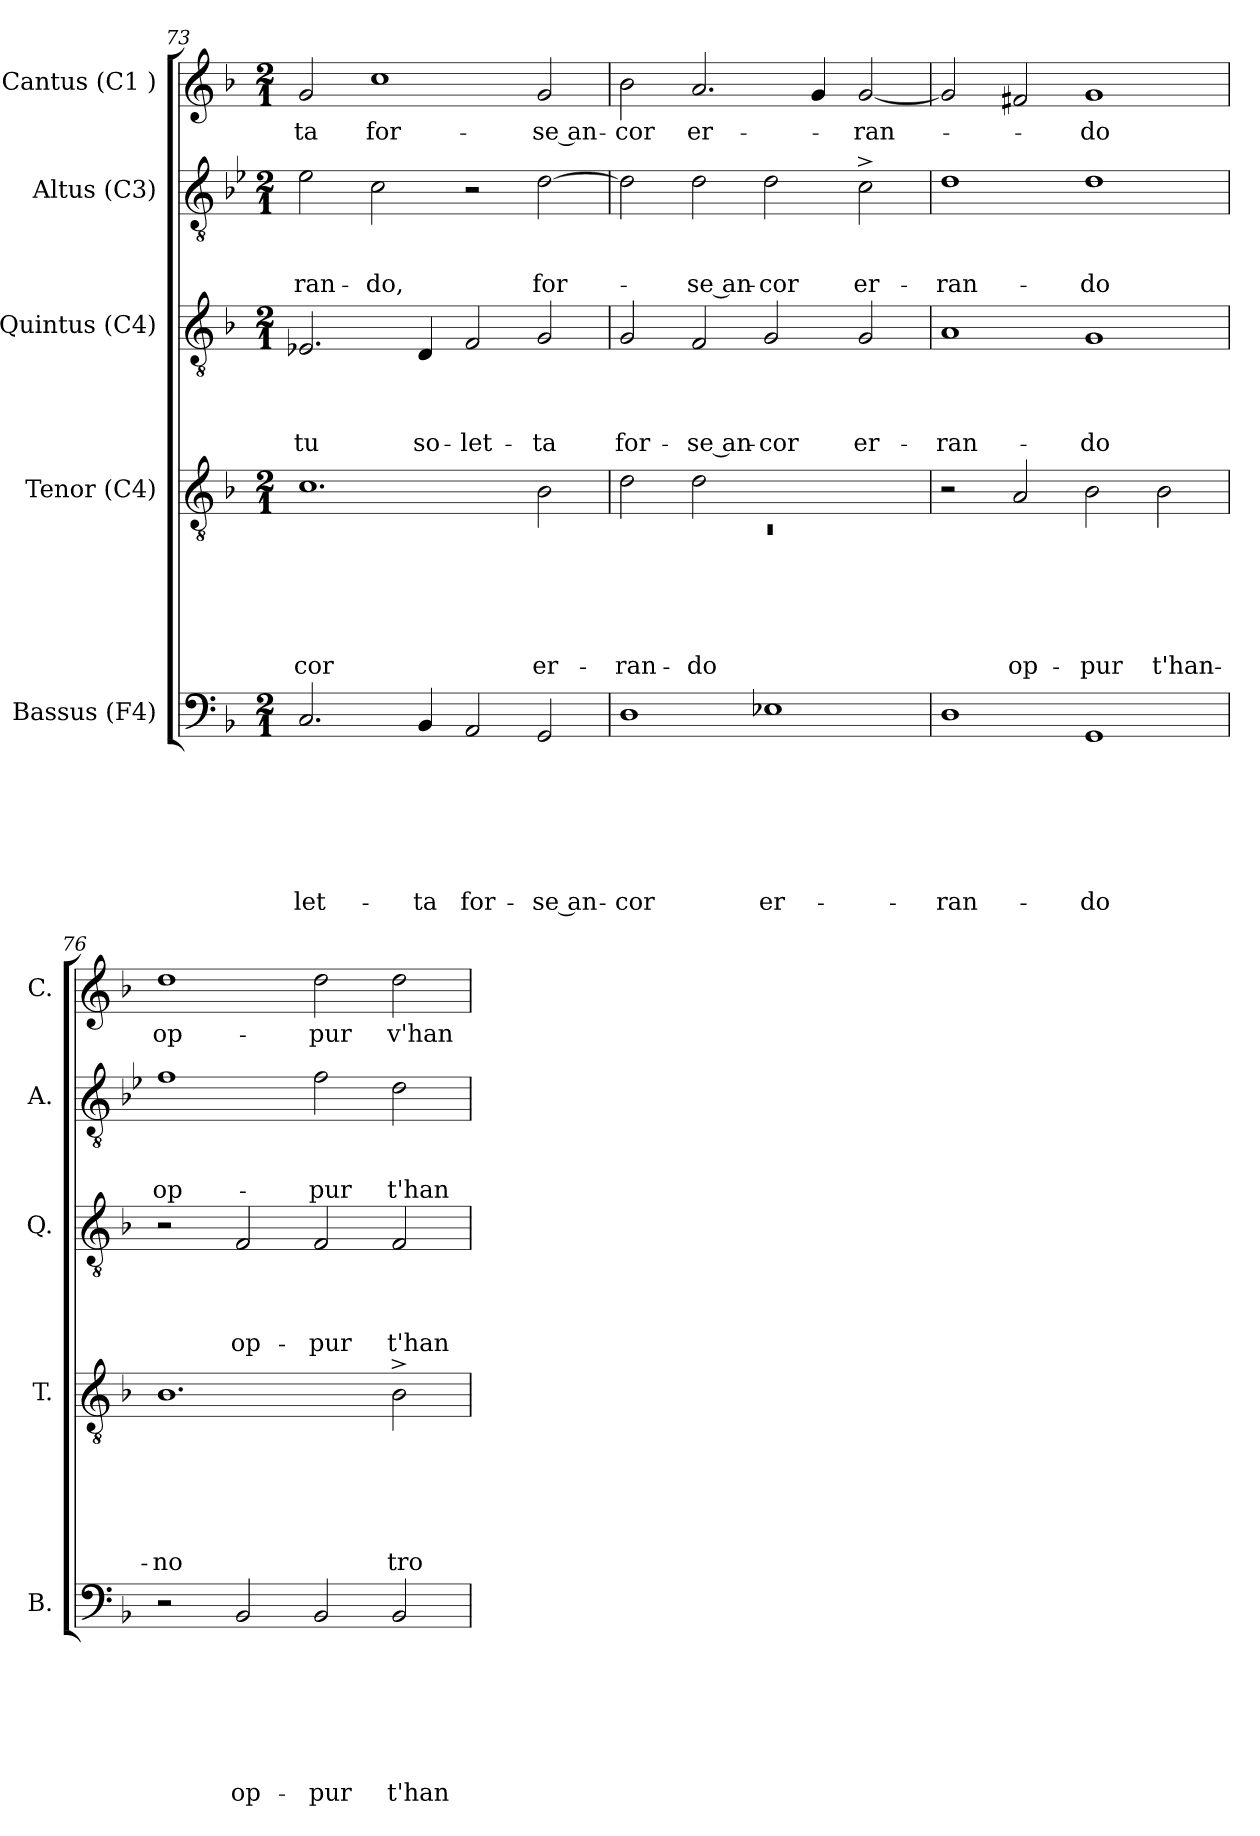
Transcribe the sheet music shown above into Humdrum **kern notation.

**kern	**text	**text	**text	**text	**text	**text	**text	**kern	**text	**text	**text	**text	**text	**text	**kern	**text	**text	**text	**text	**kern	**text	**text	**text	**kern	**text
*part5	*part5	*part5	*part5	*part5	*part5	*part5	*part5	*part4	*part4	*part4	*part4	*part4	*part4	*part4	*part3	*part3	*part3	*part3	*part3	*part2	*part2	*part2	*part2	*part1	*part1
*staff5	*staff5	*staff5	*staff5	*staff5	*staff5	*staff5	*staff5	*staff4	*staff4	*staff4	*staff4	*staff4	*staff4	*staff4	*staff3	*staff3	*staff3	*staff3	*staff3	*staff2	*staff2	*staff2	*staff2	*staff1	*staff1
*I"Bassus (F4)	*	*	*	*	*	*	*	*I"Tenor (C4)	*	*	*	*	*	*	*I"Quintus (C4)	*	*	*	*	*I"Altus (C3)	*	*	*	*I"Cantus (C1 )	*
*I'B.	*	*	*	*	*	*	*	*I'T.	*	*	*	*	*	*	*I'Q.	*	*	*	*	*I'A.	*	*	*	*I'C.	*
!!LO:PB:g=z
*clefF4	*	*	*	*	*	*	*	*clefGv2	*	*	*	*	*	*	*clefGv2	*	*	*	*	*clefGv2	*	*	*	*clefG2	*
*k[b-]	*	*	*	*	*	*	*	*k[b-]	*	*	*	*	*	*	*k[b-]	*	*	*	*	*k[b-e-]	*	*	*	*k[b-]	*
*F:	*	*	*	*	*	*	*	*F:	*	*	*	*	*	*	*F:	*	*	*	*	*B-:	*	*	*	*F:	*
*M2/1	*	*	*	*	*	*	*	*M2/1	*	*	*	*	*	*	*M2/1	*	*	*	*	*M2/1	*	*	*	*M2/1	*
=73	=73	=73	=73	=73	=73	=73	=73	=73	=73	=73	=73	=73	=73	=73	=73	=73	=73	=73	=73	=73	=73	=73	=73	=73	=73
!	!	!	!	!	!	!	!LO:LY:b	!	!	!	!	!	!	!LO:LY:b	!	!	!	!	!LO:LY:b	!	!	!	!LO:LY:b	!	!LO:LY:b
2.C/	.	.	.	.	.	.	-let-	1.c	.	.	.	.	.	-cor	2.E-/	.	.	.	tu	2e-\	.	.	-ran-	2g/	-ta
!	!	!	!	!	!	!	!	!	!	!	!	!	!	!	!	!	!	!	!	!	!	!	!LO:LY:b	!	!LO:LY:b
.	.	.	.	.	.	.	.	.	.	.	.	.	.	.	.	.	.	.	.	2c\	.	.	-do,	1cc	for-
!	!	!	!	!	!	!	!LO:LY:b	!	!	!	!	!	!	!	!	!	!	!	!LO:LY:b	!	!	!	!	!	!
4BB-/	.	.	.	.	.	.	-ta	.	.	.	.	.	.	.	4D/	.	.	.	so-	.	.	.	.	.	.
!	!	!	!	!	!	!	!LO:LY:b	!	!	!	!	!	!	!	!	!	!	!	!LO:LY:b:rj	!	!	!	!	!	!
2AA/	.	.	.	.	.	.	for-	.	.	.	.	.	.	.	2F/	.	.	.	-let-	2r	.	.	.	.	.
!	!	!	!	!	!	!	!LO:LY:b:rj	!	!	!	!	!	!	!LO:LY:b	!	!	!	!	!LO:LY:b	!	!	!	!LO:LY:b	!	!LO:LY:b:rj
2GG/	.	.	.	.	.	.	-se an-	2B-\	.	.	.	.	.	er-	2G/	.	.	.	-ta	[>2d\	.	.	for-	2g/	-se an-
=74	=74	=74	=74	=74	=74	=74	=74	=74	=74	=74	=74	=74	=74	=74	=74	=74	=74	=74	=74	=74	=74	=74	=74	=74	=74
*	*	*	*	*	*	*	*	*^	*	*	*	*	*	*	*	*	*	*	*	*	*	*	*	*	*
!	!	!	!	!	!	!	!LO:LY:b	!	!LO:N:vis=1	!	!	!	!	!	!LO:LY:b	!	!	!	!	!LO:LY:b	!	!	!	!	!	!LO:LY:b
1D	.	.	.	.	.	.	-cor	2d\	0rC	.	.	.	.	.	-ran-	2G/	.	.	.	for-	2d\]	.	.	.	2b-\	-cor
!	!	!	!	!	!	!	!	!	!	!	!	!	!	!	!LO:LY:b	!	!	!	!	!LO:LY:b:rj	!	!	!	!LO:LY:b:rj	!	!LO:LY:b
.	.	.	.	.	.	.	.	2d\	.	.	.	.	.	.	-do	2F/	.	.	.	-se an-	2d\	.	.	-se an-	2.a/	er-
!	!	!	!	!	!	!	!LO:LY:b	!	!	!	!	!	!	!	!	!	!	!	!	!LO:LY:b	!	!	!	!LO:LY:b	!	!
1E-X	.	.	.	.	.	.	er-	1ryy	.	.	.	.	.	.	.	2G/	.	.	.	-cor	2d\	.	.	-cor	.	.
.	.	.	.	.	.	.	.	.	.	.	.	.	.	.	.	.	.	.	.	.	.	.	.	.	4g/	.
!	!	!	!	!	!	!	!	!	!	!	!	!	!	!	!	!	!	!	!	!LO:LY:b	!	!	!	!LO:LY:b	!	!LO:LY:b
.	.	.	.	.	.	.	.	.	.	.	.	.	.	.	.	2G/	.	.	.	er-	2c^>\	.	.	er-	[<2g/	-ran-
*	*	*	*	*	*	*	*	*v	*v	*	*	*	*	*	*	*	*	*	*	*	*	*	*	*	*	*
=75	=75	=75	=75	=75	=75	=75	=75	=75	=75	=75	=75	=75	=75	=75	=75	=75	=75	=75	=75	=75	=75	=75	=75	=75	=75
!	!	!	!	!	!	!	!LO:LY:b	!	!	!	!	!	!	!	!	!	!	!	!LO:LY:b	!	!	!	!LO:LY:b	!	!
1D	.	.	.	.	.	.	-ran-	2r	.	.	.	.	.	.	1A	.	.	.	-ran-	1d	.	.	-ran-	2g/]	.
!	!	!	!	!	!	!	!	!	!	!	!	!	!	!LO:LY:b	!	!	!	!	!	!	!	!	!	!	!
.	.	.	.	.	.	.	.	2A/	.	.	.	.	.	op-	.	.	.	.	.	.	.	.	.	2f#/	.
!	!	!	!	!	!	!	!LO:LY:b	!	!	!	!	!	!	!LO:LY:b	!	!	!	!	!LO:LY:b	!	!	!	!LO:LY:b	!	!LO:LY:b
1GG	.	.	.	.	.	.	-do	2B-\	.	.	.	.	.	-pur	1G	.	.	.	-do	1d	.	.	-do	1g	-do
!	!	!	!	!	!	!	!	!	!	!	!	!	!	!LO:LY:b	!	!	!	!	!	!	!	!	!	!	!
.	.	.	.	.	.	.	.	2B-\	.	.	.	.	.	t'han-	.	.	.	.	.	.	.	.	.	.	.
=76	=76	=76	=76	=76	=76	=76	=76	=76	=76	=76	=76	=76	=76	=76	=76	=76	=76	=76	=76	=76	=76	=76	=76	=76	=76
!	!	!	!	!	!	!	!	!	!	!	!	!	!	!LO:LY:b	!	!	!	!	!	!	!	!	!LO:LY:b	!	!LO:LY:b
2r	.	.	.	.	.	.	.	1.B-	.	.	.	.	.	-no	2r	.	.	.	.	1f	.	.	op-	1dd	op-
!	!	!	!	!	!	!	!LO:LY:b	!	!	!	!	!	!	!	!	!	!	!	!LO:LY:b	!	!	!	!	!	!
2BB-/	.	.	.	.	.	.	op-	.	.	.	.	.	.	.	2F/	.	.	.	op-	.	.	.	.	.	.
!	!	!	!	!	!	!	!LO:LY:b	!	!	!	!	!	!	!	!	!	!	!	!LO:LY:b	!	!	!	!LO:LY:b	!	!LO:LY:b
2BB-/	.	.	.	.	.	.	-pur	.	.	.	.	.	.	.	2F/	.	.	.	-pur	2f\	.	.	-pur	2dd\	-pur
!	!	!	!	!	!	!	!LO:LY:b	!	!	!	!	!	!	!LO:LY:b	!	!	!	!	!LO:LY:b	!	!	!	!LO:LY:b	!	!LO:LY:b
2BB-/	.	.	.	.	.	.	t'han-	2B-^>\	.	.	.	.	.	tro-	2F/	.	.	.	t'han-	2d\	.	.	t'han-	2dd\	v'han-
=	=	=	=	=	=	=	=	=	=	=	=	=	=	=	=	=	=	=	=	=	=	=	=	=	=
*-	*-	*-	*-	*-	*-	*-	*-	*-	*-	*-	*-	*-	*-	*-	*-	*-	*-	*-	*-	*-	*-	*-	*-	*-	*-
